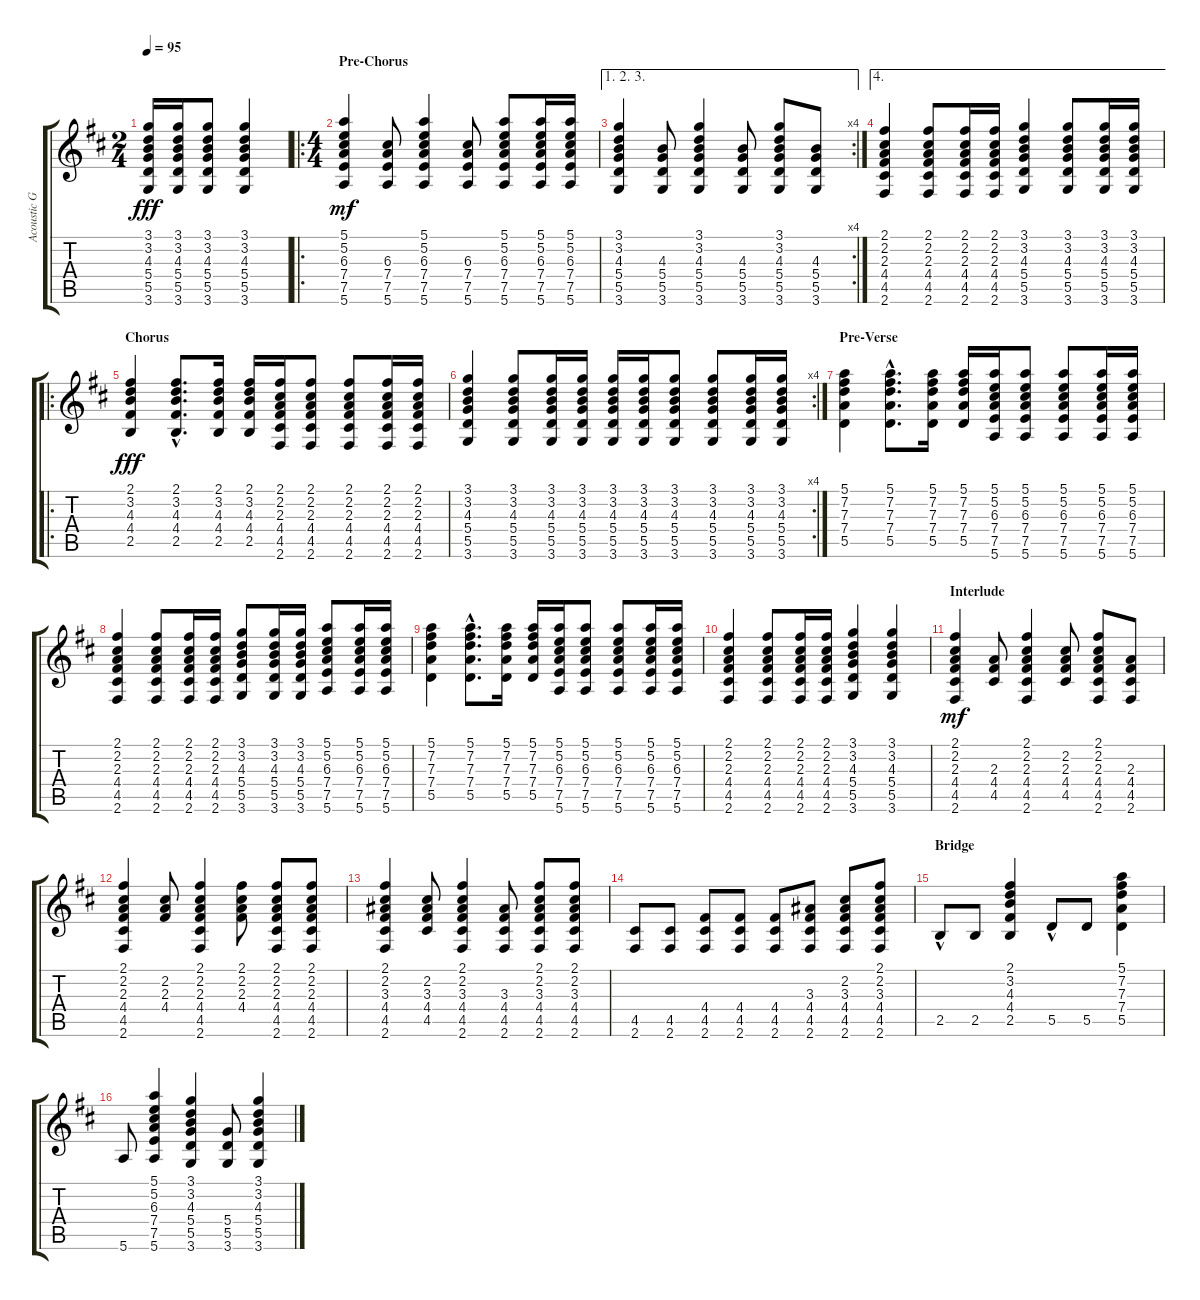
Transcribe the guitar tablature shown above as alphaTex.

\track ("Acoustic Guitar" "Acoustic G") {instrument acousticguitarsteel}
\staff {score tabs}
\tuning (E4 B3 G3 D3 A2 E2) {hide}
\ts (2 4)
\tempo 95
\clef g2
\ks d
(3.1 3.2 4.3 5.4 5.5 3.6).16{dy fff} (3.1 3.2 4.3 5.4 5.5 3.6).16 (3.1 3.2 4.3 5.4 5.5 3.6).8 (3.1 3.2 4.3 5.4 5.5 3.6).4 |
\ro
\ts (4 4)
\section ("" "Pre-Chorus")
(5.1 5.2 6.3 7.4 7.5 5.6).4{dy mf} (6.3 7.4 7.5 5.6).8 (5.1 5.2 6.3 7.4 7.5 5.6).4 (6.3 7.4 7.5 5.6).8 (5.1 5.2 6.3 7.4 7.5 5.6).8 (5.1 5.2 6.3 7.4 7.5 5.6).16 (5.1 5.2 6.3 7.4 7.5 5.6).16 |
\ae (1 2 3)
\rc 4
(3.1 3.2 4.3 5.4 5.5 3.6).4 (4.3 5.4 5.5 3.6).8 (3.1 3.2 4.3 5.4 5.5 3.6).4 (4.3 5.4 5.5 3.6).8 (3.1 3.2 4.3 5.4 5.5 3.6).8 (4.3 5.4 5.5 3.6).8 |
\ae 4
(2.1 2.2 2.3 4.4 4.5 2.6).4 (2.1 2.2 2.3 4.4 4.5 2.6).8 (2.1 2.2 2.3 4.4 4.5 2.6).16 (2.1 2.2 2.3 4.4 4.5 2.6).16 (3.1 3.2 4.3 5.4 5.5 3.6).4 (3.1 3.2 4.3 5.4 5.5 3.6).8 (3.1 3.2 4.3 5.4 5.5 3.6).16 (3.1 3.2 4.3 5.4 5.5 3.6).16 |
\ro
\section ("" "Chorus")
(2.1 3.2 4.3 4.4 2.5).4{dy fff} (2.1{hac} 3.2{hac} 4.3{hac} 4.4{hac} 2.5{hac}).8{d} (2.1 3.2 4.3 4.4 2.5).16 (2.1 3.2 4.3 4.4 2.5).16 (2.1 2.2 2.3 4.4 4.5 2.6).16 (2.1 2.2 2.3 4.4 4.5 2.6).8 (2.1 2.2 2.3 4.4 4.5 2.6).8 (2.1 2.2 2.3 4.4 4.5 2.6).16 (2.1 2.2 2.3 4.4 4.5 2.6).16 |
\rc 4
(3.1 3.2 4.3 5.4 5.5 3.6).4 (3.1 3.2 4.3 5.4 5.5 3.6).8 (3.1 3.2 4.3 5.4 5.5 3.6).16 (3.1 3.2 4.3 5.4 5.5 3.6).16 (3.1 3.2 4.3 5.4 5.5 3.6).16 (3.1 3.2 4.3 5.4 5.5 3.6).16 (3.1 3.2 4.3 5.4 5.5 3.6).8 (3.1 3.2 4.3 5.4 5.5 3.6).8 (3.1 3.2 4.3 5.4 5.5 3.6).16 (3.1 3.2 4.3 5.4 5.5 3.6).16 |
\section ("" "Pre-Verse")
(5.1 7.2 7.3 7.4 5.5).4 (5.1{hac} 7.2{hac} 7.3{hac} 7.4{hac} 5.5{hac}).8{d} (5.1 7.2 7.3 7.4 5.5).16 (5.1 7.2 7.3 7.4 5.5).16 (5.1 5.2 6.3 7.4 7.5 5.6).16 (5.1 5.2 6.3 7.4 7.5 5.6).8 (5.1 5.2 6.3 7.4 7.5 5.6).8 (5.1 5.2 6.3 7.4 7.5 5.6).16 (5.1 5.2 6.3 7.4 7.5 5.6).16 |
(2.1 2.2 2.3 4.4 4.5 2.6).4 (2.1 2.2 2.3 4.4 4.5 2.6).8 (2.1 2.2 2.3 4.4 4.5 2.6).16 (2.1 2.2 2.3 4.4 4.5 2.6).16 (3.1 3.2 4.3 5.4 5.5 3.6).8 (3.1 3.2 4.3 5.4 5.5 3.6).16 (3.1 3.2 4.3 5.4 5.5 3.6).16 (5.1 5.2 6.3 7.4 7.5 5.6).8 (5.1 5.2 6.3 7.4 7.5 5.6).16 (5.1 5.2 6.3 7.4 7.5 5.6).16 |
(5.1 7.2 7.3 7.4 5.5).4 (5.1{hac} 7.2{hac} 7.3{hac} 7.4{hac} 5.5{hac}).8{d} (5.1 7.2 7.3 7.4 5.5).16 (5.1 7.2 7.3 7.4 5.5).16 (5.1 5.2 6.3 7.4 7.5 5.6).16 (5.1 5.2 6.3 7.4 7.5 5.6).8 (5.1 5.2 6.3 7.4 7.5 5.6).8 (5.1 5.2 6.3 7.4 7.5 5.6).16 (5.1 5.2 6.3 7.4 7.5 5.6).16 |
(2.1 2.2 2.3 4.4 4.5 2.6).4 (2.1 2.2 2.3 4.4 4.5 2.6).8 (2.1 2.2 2.3 4.4 4.5 2.6).16 (2.1 2.2 2.3 4.4 4.5 2.6).16 (3.1 3.2 4.3 5.4 5.5 3.6).4 (3.1 3.2 4.3 5.4 5.5 3.6).4 |
\section ("" "Interlude")
(2.1 2.2 2.3 4.4 4.5 2.6).4{dy mf} (2.3 4.4 4.5).8 (2.1 2.2 2.3 4.4 4.5 2.6).4 (2.2 2.3 4.4 4.5).8 (2.1 2.2 2.3 4.4 4.5 2.6).8 (2.3 4.4 4.5 2.6).8 |
(2.1 2.2 2.3 4.4 4.5 2.6).4 (2.2 2.3 4.4).8 (2.1 2.2 2.3 4.4 4.5 2.6).4 (2.1 2.2 2.3 4.4).8 (2.1 2.2 2.3 4.4 4.5 2.6).8 (2.1 2.2 2.3 4.4 4.5 2.6).8 |
(2.1 2.2 3.3 4.4 4.5 2.6).4 (2.2 3.3 4.4 4.5).8 (2.1 2.2 3.3 4.4 4.5 2.6).4 (3.3 4.4 4.5 2.6).8 (2.1 2.2 3.3 4.4 4.5 2.6).8 (2.1 2.2 3.3 4.4 4.5 2.6).8 |
(4.5 2.6).8 (4.5 2.6).8 (4.4 4.5 2.6).8 (4.4 4.5 2.6).8 (4.4 4.5 2.6).8 (3.3 4.4 4.5 2.6).8 (2.2 3.3 4.4 4.5 2.6).8 (2.1 2.2 3.3 4.4 4.5 2.6).8 |
\section ("" "Bridge")
2.5{hac}.8 2.5.8 (2.1 3.2 4.3 4.4 2.5).4 5.5{hac}.8 5.5.8 (5.1 7.2 7.3 7.4 5.5).4 |
5.6.8 (5.1 5.2 6.3 7.4 7.5 5.6).4 (3.1 3.2 4.3 5.4 5.5 3.6).4 (5.4 5.5 3.6).8 (3.1 3.2 4.3 5.4 5.5 3.6).4
